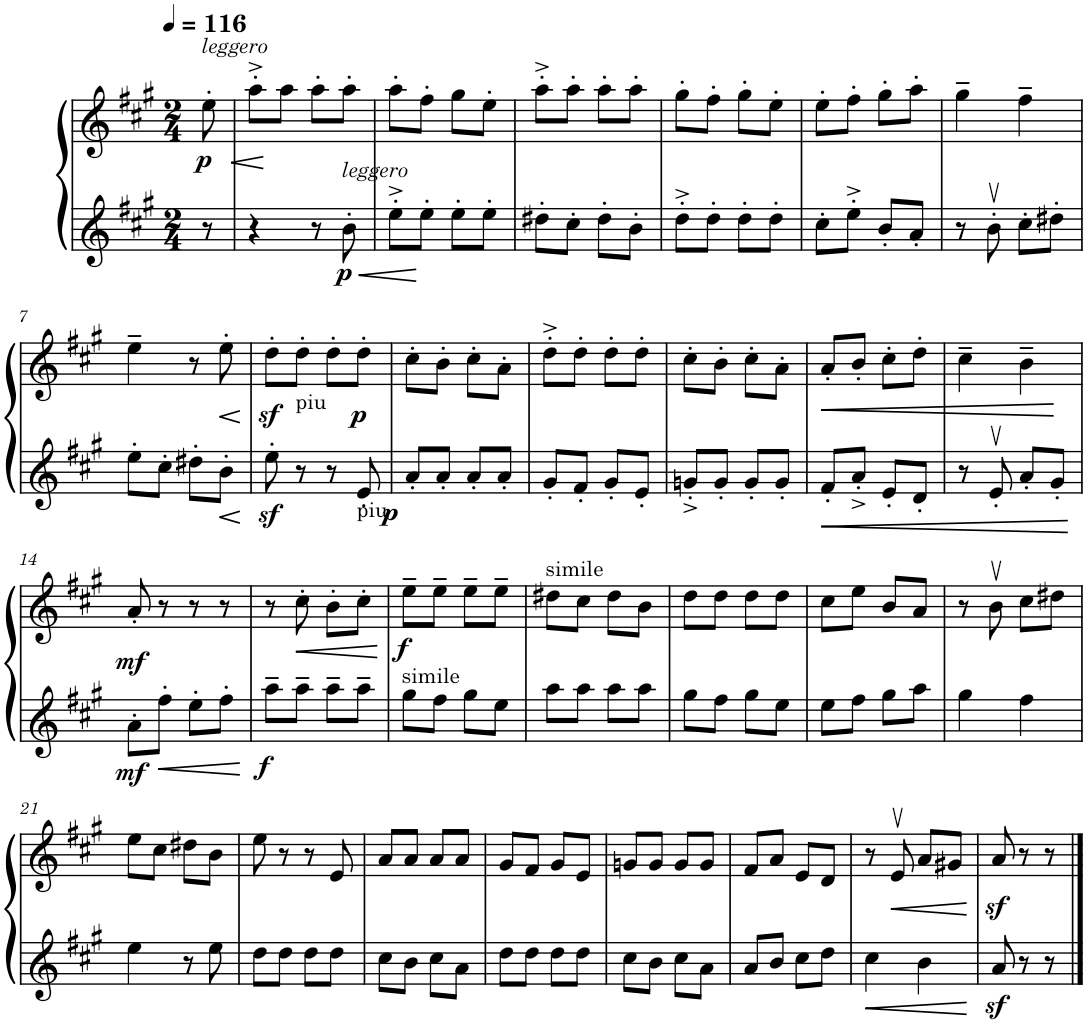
**kern	**kern	**dynam
*part1	*part1	*part1
*staff2	*staff1	*staff1/2
*I"Piano	*	*
*I'Pno.	*	*
*clefG2	*clefG2	*
*k[f#c#g#]	*k[f#c#g#]	*
*M2/4	*M2/4	*
*MM116	*MM116	*
=	=	=
!	!LO:TX:a:i:t=leggero	!
!	!	!LO:HP:b
!	!	!LO:DY:n=1:b
8r	8ee'\	< p
=1	=1	=1
4r	8aa'^\L	.
.	8aa\J	[
8r	8aa'\L	.
!LO:TX:a:i:t=leggero	!	!
!	!	!LO:DY:b=2
8b'\	8aa'\J	p
=2	=2	=2
8ee'^\L	8aa'\L	.
8ee'\J	8ff#'\J	.
8ee'\L	8gg#\L	.
8ee'\J	8ee'\J	.
=3	=3	=3
8dd#X'\L	8aa'^\L	.
8cc#'\J	8aa'\J	.
8dd#'\L	8aa'\L	.
8b'\J	8aa'\J	.
=4	=4	=4
8dd'^\L	8gg#'\L	.
8dd'\J	8ff#'\J	.
8dd'\L	8gg#'\L	.
8dd'\J	8ee'\J	.
=5	=5	=5
8cc#'\L	8ee'\L	.
8ee'^\J	8ff#'\J	.
8b'/L	8gg#'\L	.
8a'/J	8aa'\J	.
=6	=6	=6
8r	4gg#~\	.
8bv'\	.	.
8cc#'\L	4ff#~\	.
8dd#X'\J	.	.
!!LO:LB:g=z
=7	=7	=7
8ee'\L	4ee~\	.
8cc#'\J	.	.
8dd#X'\L	8r	.
!	!	!LO:HP:b
8b'\J	8ee'\	<
.	.	[
=8	=8	=8
8eez<'\	8ddz<'\L	.
!	!LO:TX:b:t=piu	!
8r	8dd'\J	.
8r	8dd'\L	.
!LO:TX:b:t=piu	!	!
!	!	!LO:DY:b=2
!	!	!LO:DY:n=1:b
8e'/	8dd'\J	p p
=9	=9	=9
8a'/L	8cc#'\L	.
8a'/J	8b'\J	.
8a'/L	8cc#'\L	.
8a'/J	8a'\J	.
=10	=10	=10
8g#'/L	8dd'^\L	.
8f#'/J	8dd'\J	.
8g#'/L	8dd'\L	.
8e'/J	8dd'\J	.
=11	=11	=11
8gn'^/L	8cc#'\L	.
8g'/J	8b'\J	.
8g'/L	8cc#'\L	.
8g'/J	8a'\J	.
=12	=12	=12
!	!	!LO:HP:b
8f#'/L	8a'/L	<
8a'^/J	8b'/J	.
8e'/L	8cc#'\L	.
8d'/J	8dd'\J	.
=13	=13	=13
8r	4cc#~\	.
8ev'/	.	.
8a'/L	4b~\	.
8g#'/J	.	.
.	.	[
!!LO:LB:g=z
=14	=14	=14
!	!	!LO:DY:b=2
!	!	!LO:DY:n=1:b
8a'\L	8a'/	mf mf
8ff#'\J	8r	.
8ee'\L	8r	.
8ff#'\J	8r	.
=15	=15	=15
!	!	!LO:DY:b=2
8aa~\L	8r	f
!	!	!LO:HP:b
8aa~\J	8cc#'\	<
8aa~\L	8b'\L	.
8aa~\J	8cc#'\J	.
.	.	[
=16	=16	=16
!LO:TX:a:t=simile	!	!
!	!	!LO:DY:b
8gg#\L	8ee~\L	f
8ff#\J	8ee~\J	.
8gg#\L	8ee~\L	.
8ee\J	8ee~\J	.
=17	=17	=17
!	!LO:TX:a:t=simile	!
8aa\L	8dd#X\L	.
8aa\J	8cc#\J	.
8aa\L	8dd#\L	.
8aa\J	8b\J	.
=18	=18	=18
8gg#\L	8dd\L	.
8ff#\J	8dd\J	.
8gg#\L	8dd\L	.
8ee\J	8dd\J	.
=19	=19	=19
8ee\L	8cc#\L	.
8ff#\J	8ee\J	.
8gg#\L	8b/L	.
8aa\J	8a/J	.
=20	=20	=20
4gg#\	8r	.
.	8bv\	.
4ff#\	8cc#\L	.
.	8dd#X\J	.
!!LO:LB:g=z
=21	=21	=21
4ee\	8ee\L	.
.	8cc#\J	.
8r	8dd#X\L	.
8ee\	8b\J	.
=22	=22	=22
8dd\L	8ee\	.
8dd\J	8r	.
8dd\L	8r	.
8dd\J	8e/	.
=23	=23	=23
8cc#\L	8a/L	.
8b\J	8a/J	.
8cc#\L	8a/L	.
8a\J	8a/J	.
=24	=24	=24
8dd\L	8g#/L	.
8dd\J	8f#/J	.
8dd\L	8g#/L	.
8dd\J	8e/J	.
=25	=25	=25
8cc#\L	8gn/L	.
8b\J	8g/J	.
8cc#\L	8g/L	.
8a\J	8g/J	.
=26	=26	=26
8a/L	8f#/L	.
8b/J	8a/J	.
8cc#\L	8e/L	.
8dd\J	8d/J	.
=27	=27	=27
4cc#\	8r	.
!	!	!LO:HP:b
.	8ev/	<
4b\	8a/L	.
.	8g#X/J	.
.	.	[
=28	=28	=28
8az</	8az</	.
8r	8r	.
8r	8r	.
==	==	==
*-	*-	*-
